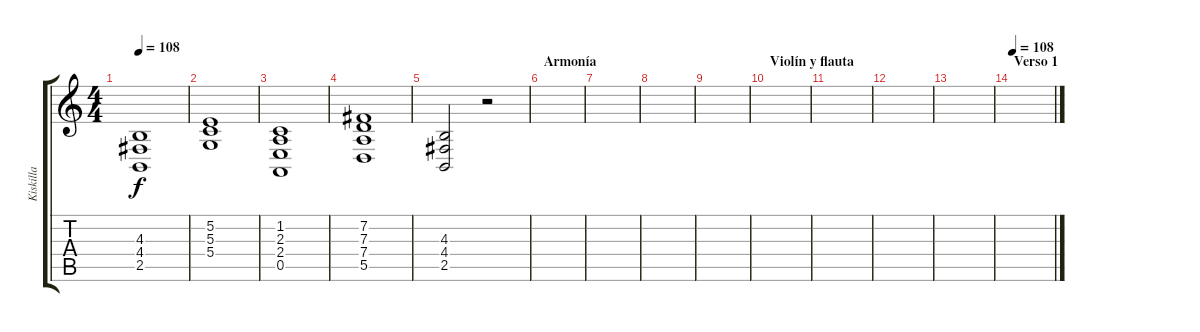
\track ("Kiskilla" "Kiskilla") {instrument lead2sawtooth}
\staff {score tabs}
\tuning (E4 B3 G3 D3 A2 E2) {hide}
\ts (4 4)
\tempo 108
\clef g2
\ks c
(4.3 4.4 2.5).1{dy f} |
(5.2 5.3 5.4).1{volume 13 instrument stringensemble1} |
(1.2 2.3 2.4 0.5).1 |
(7.2 7.3 7.4 5.5).1 |
(4.3 4.4 2.5).2 r.2 |
\section ("" "Armonía")
|
|
|
|
\section ("" "Violín y flauta")
|
|
|
|
\section ("" "Verso 1")
\tempo 108
